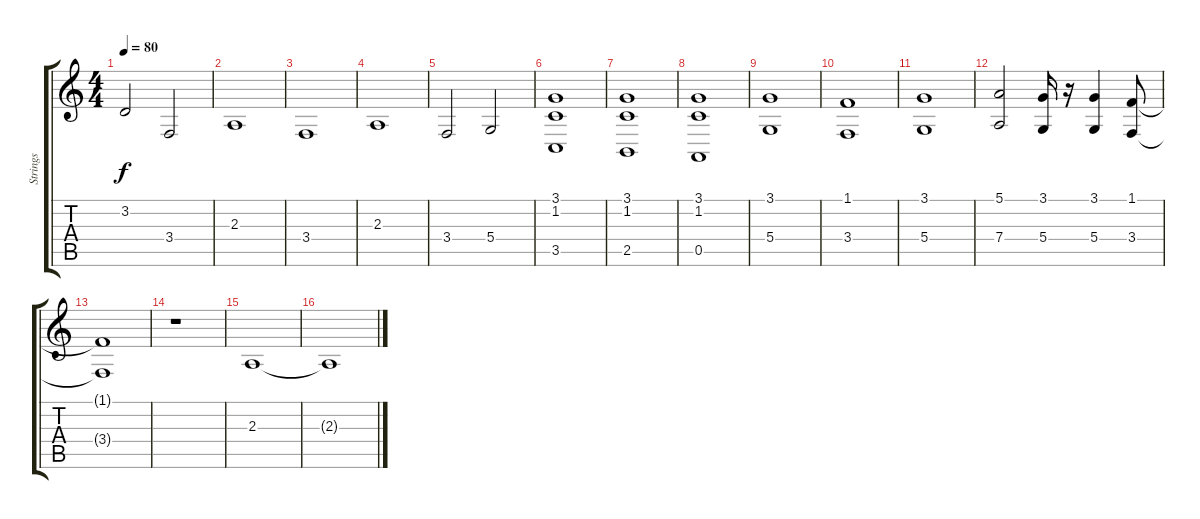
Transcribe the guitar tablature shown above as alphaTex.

\track ("Strings" "Strings") {instrument stringensemble2}
\staff {score tabs}
\tuning (E4 B3 G3 D3 A2 E2) {hide}
\ts (4 4)
\tempo 80
\clef g2
\ks c
3.2.2{dy f} 3.4.2 |
2.3.1 |
3.4.1 |
2.3.1 |
3.4.2 5.4.2 |
(3.1 1.2 3.5).1 |
(3.1 1.2 2.5).1 |
(3.1 1.2 0.5).1 |
(3.1 5.4).1 |
(1.1 3.4).1 |
(3.1 5.4).1 |
(5.1 7.4).2 (3.1 5.4).16 r.16 (3.1 5.4).4 (1.1 3.4).8 |
(1.1{t} 3.4{t}).1 |
r.1 |
2.3.1 |
2.3{t}.1
